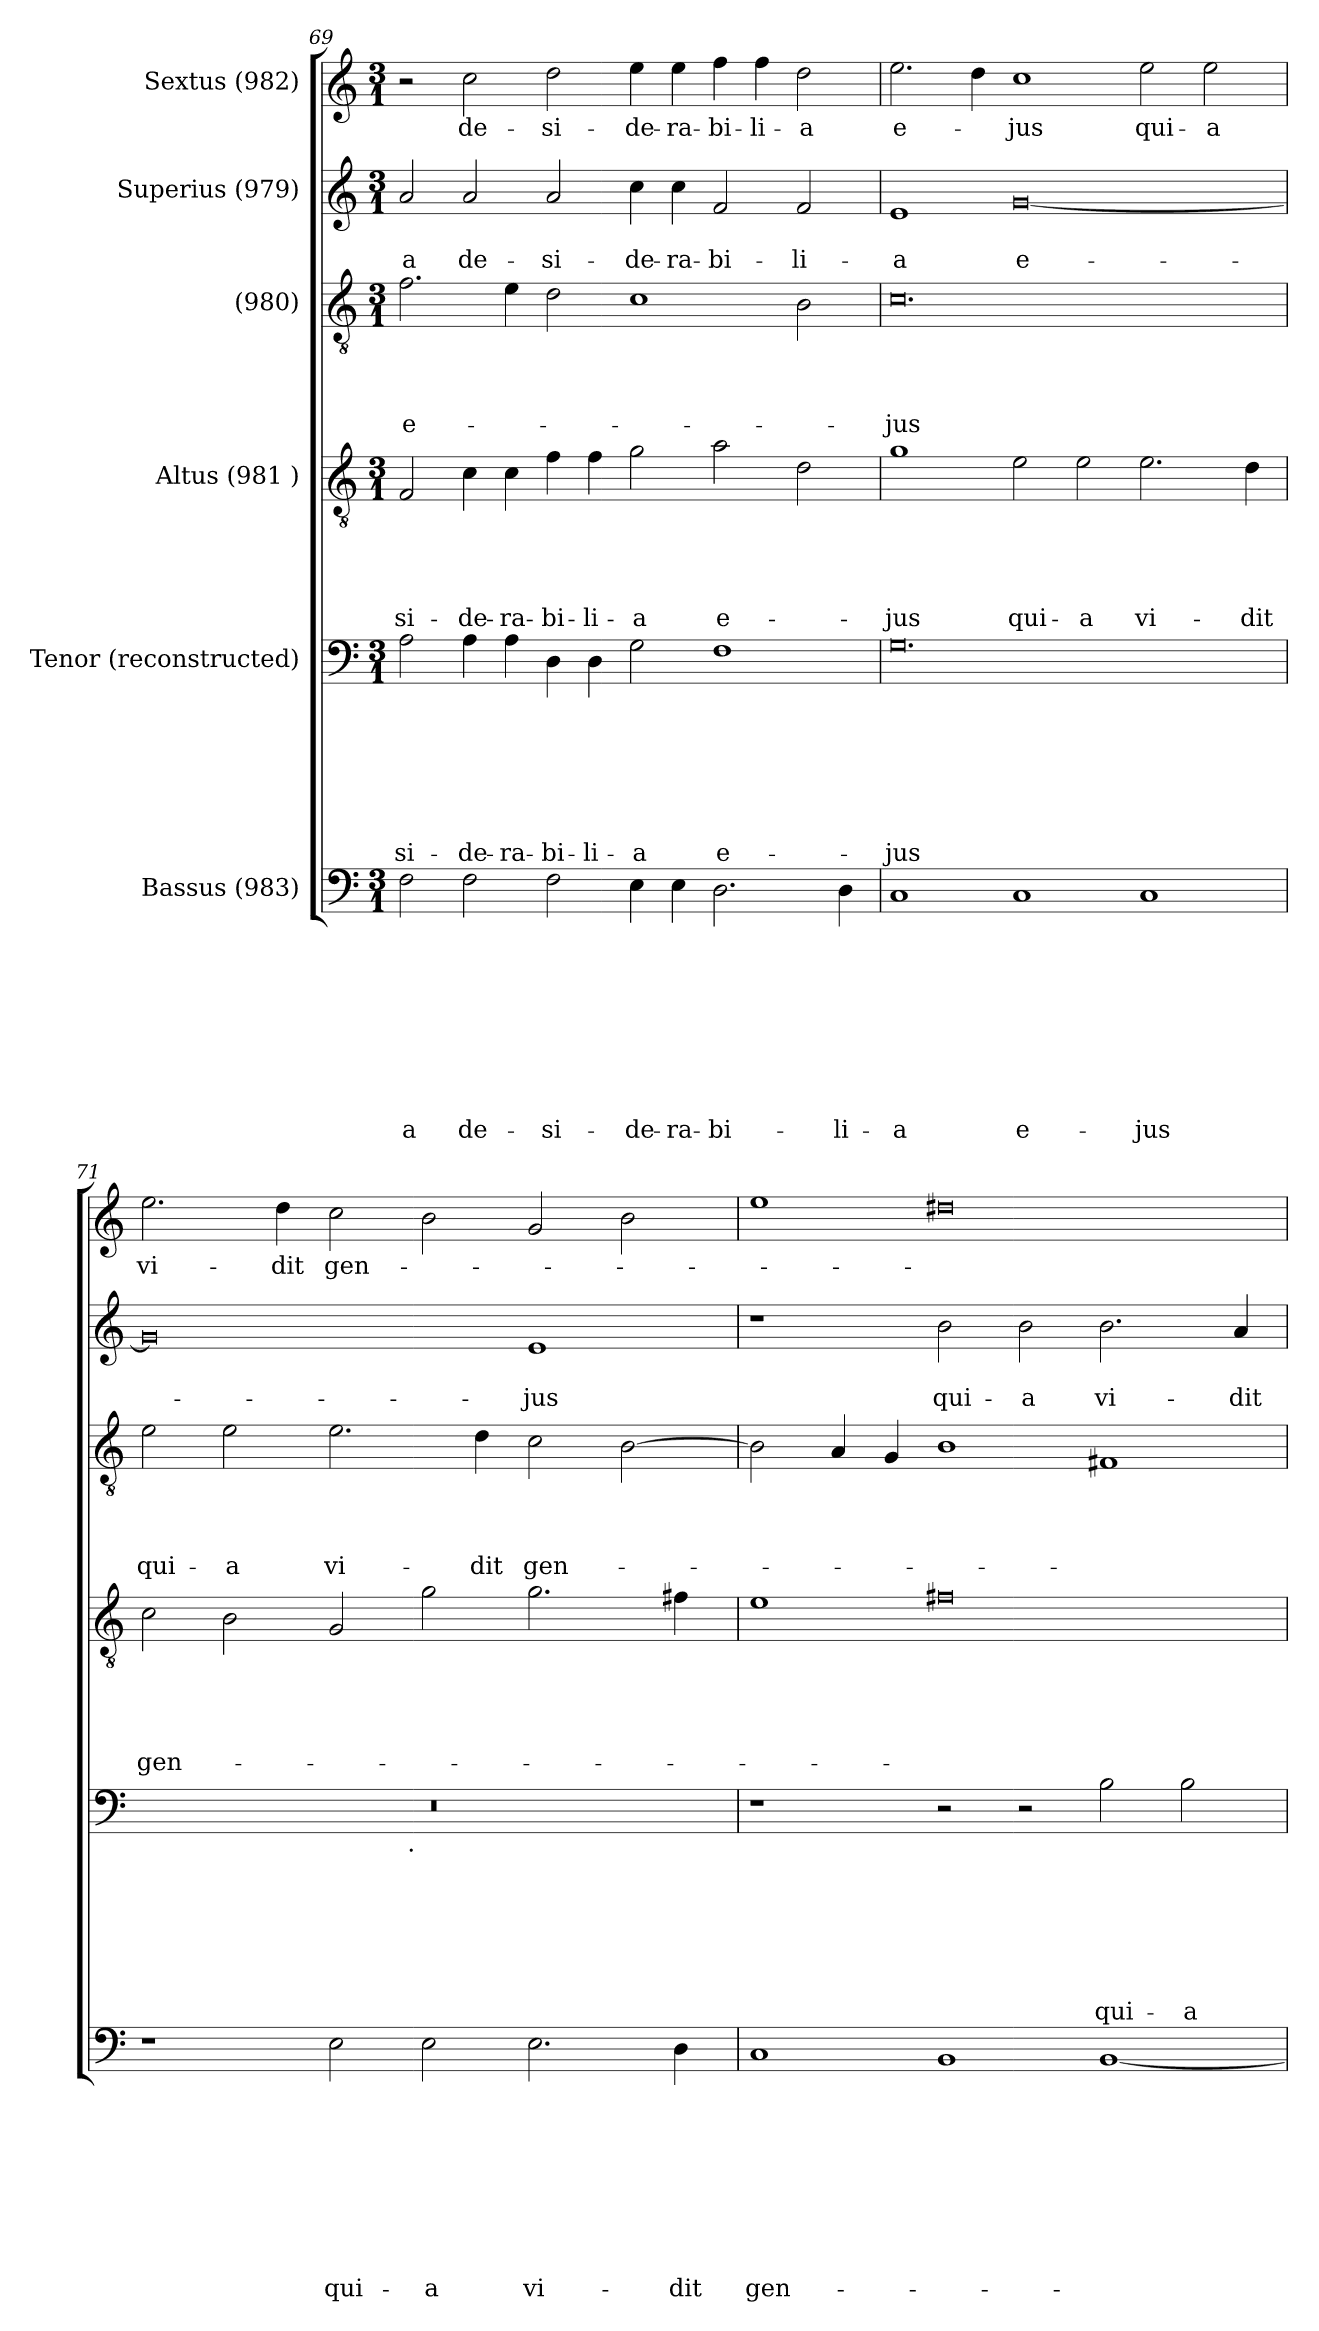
**kern	**text	**text	**text	**text	**text	**text	**text	**text	**text	**kern	**text	**text	**text	**text	**text	**text	**text	**kern	**text	**text	**text	**text	**text	**kern	**text	**text	**text	**text	**kern	**text	**text	**kern	**text
*part6	*part6	*part6	*part6	*part6	*part6	*part6	*part6	*part6	*part6	*part5	*part5	*part5	*part5	*part5	*part5	*part5	*part5	*part4	*part4	*part4	*part4	*part4	*part4	*part3	*part3	*part3	*part3	*part3	*part2	*part2	*part2	*part1	*part1
*staff6	*staff6	*staff6	*staff6	*staff6	*staff6	*staff6	*staff6	*staff6	*staff6	*staff5	*staff5	*staff5	*staff5	*staff5	*staff5	*staff5	*staff5	*staff4	*staff4	*staff4	*staff4	*staff4	*staff4	*staff3	*staff3	*staff3	*staff3	*staff3	*staff2	*staff2	*staff2	*staff1	*staff1
*I"Bassus (983)	*	*	*	*	*	*	*	*	*	*I"Tenor (reconstructed)	*	*	*	*	*	*	*	*I"Altus (981 )	*	*	*	*	*	*I"(980)	*	*	*	*	*I"Superius (979)	*	*	*I"Sextus (982)	*
*clefF4	*	*	*	*	*	*	*	*	*	*clefF4	*	*	*	*	*	*	*	*clefGv2	*	*	*	*	*	*clefGv2	*	*	*	*	*clefG2	*	*	*clefG2	*
*k[]	*	*	*	*	*	*	*	*	*	*k[]	*	*	*	*	*	*	*	*k[]	*	*	*	*	*	*k[]	*	*	*	*	*k[]	*	*	*k[]	*
*C:	*	*	*	*	*	*	*	*	*	*C:	*	*	*	*	*	*	*	*C:	*	*	*	*	*	*C:	*	*	*	*	*C:	*	*	*C:	*
*M3/1	*	*	*	*	*	*	*	*	*	*M3/1	*	*	*	*	*	*	*	*M3/1	*	*	*	*	*	*M3/1	*	*	*	*	*M3/1	*	*	*M3/1	*
=69	=69	=69	=69	=69	=69	=69	=69	=69	=69	=69	=69	=69	=69	=69	=69	=69	=69	=69	=69	=69	=69	=69	=69	=69	=69	=69	=69	=69	=69	=69	=69	=69	=69
!	!	!	!	!	!	!	!	!	!LO:LY:b	!	!	!	!	!	!	!	!LO:LY:b	!	!	!	!	!	!LO:LY:b	!	!	!	!	!LO:LY:b:rj	!	!	!LO:LY:b	!	!
2F\	.	.	.	.	.	.	.	.	-a	2A\	.	.	.	.	.	.	-si-	2F/	.	.	.	.	-si-	2.f\	.	.	.	e-	2a/	.	-a	2r	.
!	!	!	!	!	!	!	!	!	!LO:LY:b	!	!	!	!	!	!	!	!LO:LY:b	!	!	!	!	!	!LO:LY:b	!	!	!	!	!	!	!	!LO:LY:b	!	!LO:LY:b
2F\	.	.	.	.	.	.	.	.	de-	4A\	.	.	.	.	.	.	-de-	4c\	.	.	.	.	-de-	.	.	.	.	.	2a/	.	de-	2cc\	de-
!	!	!	!	!	!	!	!	!	!	!	!	!	!	!	!	!	!LO:LY:b:rj	!	!	!	!	!	!LO:LY:b:rj	!	!	!	!	!	!	!	!	!	!
.	.	.	.	.	.	.	.	.	.	4A\	.	.	.	.	.	.	-ra-	4c\	.	.	.	.	-ra-	4e\	.	.	.	.	.	.	.	.	.
!	!	!	!	!	!	!	!	!	!LO:LY:b	!	!	!	!	!	!	!	!LO:LY:b	!	!	!	!	!	!LO:LY:b	!	!	!	!	!	!	!	!LO:LY:b	!	!LO:LY:b
2F\	.	.	.	.	.	.	.	.	-si-	4D\	.	.	.	.	.	.	-bi-	4f\	.	.	.	.	-bi-	2d\	.	.	.	.	2a/	.	-si-	2dd\	-si-
!	!	!	!	!	!	!	!	!	!	!	!	!	!	!	!	!	!LO:LY:b	!	!	!	!	!	!LO:LY:b	!	!	!	!	!	!	!	!	!	!
.	.	.	.	.	.	.	.	.	.	4D\	.	.	.	.	.	.	-li-	4f\	.	.	.	.	-li-	.	.	.	.	.	.	.	.	.	.
!	!	!	!	!	!	!	!	!	!LO:LY:b	!	!	!	!	!	!	!	!LO:LY:b	!	!	!	!	!	!LO:LY:b	!	!	!	!	!	!	!	!LO:LY:b	!	!LO:LY:b
4E\	.	.	.	.	.	.	.	.	-de-	2G\	.	.	.	.	.	.	-a	2g\	.	.	.	.	-a	1c	.	.	.	.	4cc\	.	-de-	4ee\	-de-
!	!	!	!	!	!	!	!	!	!LO:LY:b:rj	!	!	!	!	!	!	!	!	!	!	!	!	!	!	!	!	!	!	!	!	!	!LO:LY:b:rj	!	!LO:LY:b:rj
4E\	.	.	.	.	.	.	.	.	-ra-	.	.	.	.	.	.	.	.	.	.	.	.	.	.	.	.	.	.	.	4cc\	.	-ra-	4ee\	-ra-
!	!	!	!	!	!	!	!	!	!LO:LY:b	!	!	!	!	!	!	!	!LO:LY:b	!	!	!	!	!	!LO:LY:b:rj	!	!	!	!	!	!	!	!LO:LY:b	!	!LO:LY:b
2.D\	.	.	.	.	.	.	.	.	-bi-	1F	.	.	.	.	.	.	e-	2a\	.	.	.	.	e-	.	.	.	.	.	2f/	.	-bi-	4ff\	-bi-
!	!	!	!	!	!	!	!	!	!	!	!	!	!	!	!	!	!	!	!	!	!	!	!	!	!	!	!	!	!	!	!	!	!LO:LY:b
.	.	.	.	.	.	.	.	.	.	.	.	.	.	.	.	.	.	.	.	.	.	.	.	.	.	.	.	.	.	.	.	4ff\	-li-
!	!	!	!	!	!	!	!	!	!	!	!	!	!	!	!	!	!	!	!	!	!	!	!	!	!	!	!	!	!	!	!LO:LY:b	!	!LO:LY:b
.	.	.	.	.	.	.	.	.	.	.	.	.	.	.	.	.	.	2d\	.	.	.	.	.	2B\	.	.	.	.	2f/	.	-li-	2dd\	-a
!	!	!	!	!	!	!	!	!	!LO:LY:b	!	!	!	!	!	!	!	!	!	!	!	!	!	!	!	!	!	!	!	!	!	!	!	!
4D\	.	.	.	.	.	.	.	.	-li-	.	.	.	.	.	.	.	.	.	.	.	.	.	.	.	.	.	.	.	.	.	.	.	.
=70	=70	=70	=70	=70	=70	=70	=70	=70	=70	=70	=70	=70	=70	=70	=70	=70	=70	=70	=70	=70	=70	=70	=70	=70	=70	=70	=70	=70	=70	=70	=70	=70	=70
!	!	!	!	!	!	!	!	!	!LO:LY:b:rj	!	!	!	!	!	!	!	!LO:LY:b	!	!	!	!	!	!LO:LY:b	!	!	!	!	!LO:LY:b	!	!	!LO:LY:b:rj	!	!LO:LY:b:rj
1C	.	.	.	.	.	.	.	.	-a	0.G	.	.	.	.	.	.	-jus	1g	.	.	.	.	-jus	0.c	.	.	.	-jus	1e	.	-a	2.ee\	e-
.	.	.	.	.	.	.	.	.	.	.	.	.	.	.	.	.	.	.	.	.	.	.	.	.	.	.	.	.	.	.	.	4dd\	.
!	!	!	!	!	!	!	!	!	!LO:LY:b:rj	!	!	!	!	!	!	!	!	!	!	!	!	!	!LO:LY:b	!	!	!	!	!	!	!	!LO:LY:b:rj	!	!LO:LY:b
1C	.	.	.	.	.	.	.	.	e-	.	.	.	.	.	.	.	.	2e\	.	.	.	.	qui-	.	.	.	.	.	[<0g	.	e-	1cc	-jus
!	!	!	!	!	!	!	!	!	!	!	!	!	!	!	!	!	!	!	!	!	!	!	!LO:LY:b	!	!	!	!	!	!	!	!	!	!
.	.	.	.	.	.	.	.	.	.	.	.	.	.	.	.	.	.	2e\	.	.	.	.	-a	.	.	.	.	.	.	.	.	.	.
!	!	!	!	!	!	!	!	!	!LO:LY:b	!	!	!	!	!	!	!	!	!	!	!	!	!	!LO:LY:b	!	!	!	!	!	!	!	!	!	!LO:LY:b
1C	.	.	.	.	.	.	.	.	-jus	.	.	.	.	.	.	.	.	2.e\	.	.	.	.	vi-	.	.	.	.	.	.	.	.	2ee\	qui-
!	!	!	!	!	!	!	!	!	!	!	!	!	!	!	!	!	!	!	!	!	!	!	!	!	!	!	!	!	!	!	!	!	!LO:LY:b
.	.	.	.	.	.	.	.	.	.	.	.	.	.	.	.	.	.	.	.	.	.	.	.	.	.	.	.	.	.	.	.	2ee\	-a
!	!	!	!	!	!	!	!	!	!	!	!	!	!	!	!	!	!	!	!	!	!	!	!LO:LY:b	!	!	!	!	!	!	!	!	!	!
.	.	.	.	.	.	.	.	.	.	.	.	.	.	.	.	.	.	4d\	.	.	.	.	-dit	.	.	.	.	.	.	.	.	.	.
=71	=71	=71	=71	=71	=71	=71	=71	=71	=71	=71	=71	=71	=71	=71	=71	=71	=71	=71	=71	=71	=71	=71	=71	=71	=71	=71	=71	=71	=71	=71	=71	=71	=71
!	!	!	!	!	!	!	!	!	!	!	!	!	!	!	!	!	!	!	!	!	!	!	!LO:LY:b	!	!	!	!	!LO:LY:b	!	!	!	!	!LO:LY:b
*	*	*	*	*	*	*	*	*	*	*^	*	*	*	*	*	*	*	*	*	*	*	*	*	*	*	*	*	*	*	*	*	*	*
1r	.	.	.	.	.	.	.	.	.	0.r	1ryy	.	.	.	.	.	.	.	2c\	.	.	.	.	gen-	2e\	.	.	.	qui-	0g]	.	.	2.ee\	vi-
!	!	!	!	!	!	!	!	!	!	!	!	!	!	!	!	!	!	!	!	!	!	!	!	!	!	!	!	!	!LO:LY:b	!	!	!	!	!
.	.	.	.	.	.	.	.	.	.	.	.	.	.	.	.	.	.	.	2B\	.	.	.	.	.	2e\	.	.	.	-a	.	.	.	.	.
!	!	!	!	!	!	!	!	!	!	!	!	!	!	!	!	!	!	!	!	!	!	!	!	!	!	!	!	!	!	!	!	!	!	!LO:LY:b
.	.	.	.	.	.	.	.	.	.	.	.	.	.	.	.	.	.	.	.	.	.	.	.	.	.	.	.	.	.	.	.	.	4dd\	-dit
!	!	!	!	!	!	!	!	!	!LO:LY:b	!	!	!	!	!	!	!	!	!	!	!	!	!	!	!	!	!	!	!	!LO:LY:b	!	!	!	!	!LO:LY:b
2E\	.	.	.	.	.	.	.	.	qui-	.	4...ryy	.	.	.	.	.	.	.	2G/	.	.	.	.	.	2.e\	.	.	.	vi-	.	.	.	2cc\	gen-
!	!	!	!	!	!	!	!	!	!	!	!LO:TX:b:t=.	!	!	!	!	!	!	!	!	!	!	!	!	!	!	!	!	!	!	!	!	!	!	!
.	.	.	.	.	.	.	.	.	.	.	1ryy	.	.	.	.	.	.	.	.	.	.	.	.	.	.	.	.	.	.	.	.	.	.	.
!	!	!	!	!	!	!	!	!	!LO:LY:b	!	!	!	!	!	!	!	!	!	!	!	!	!	!	!	!	!	!	!	!	!	!	!	!	!
2E\	.	.	.	.	.	.	.	.	-a	.	.	.	.	.	.	.	.	.	2g\	.	.	.	.	.	.	.	.	.	.	.	.	.	2b\	.
!	!	!	!	!	!	!	!	!	!	!	!	!	!	!	!	!	!	!	!	!	!	!	!	!	!	!	!	!	!LO:LY:b	!	!	!	!	!
.	.	.	.	.	.	.	.	.	.	.	.	.	.	.	.	.	.	.	.	.	.	.	.	.	4d\	.	.	.	-dit	.	.	.	.	.
!	!	!	!	!	!	!	!	!	!LO:LY:b	!	!	!	!	!	!	!	!	!	!	!	!	!	!	!	!	!	!	!	!LO:LY:b	!	!	!LO:LY:b	!	!
2.E\	.	.	.	.	.	.	.	.	vi-	.	.	.	.	.	.	.	.	.	2.g\	.	.	.	.	.	2c\	.	.	.	gen-	1e	.	-jus	2g/	.
.	.	.	.	.	.	.	.	.	.	.	2ryy	.	.	.	.	.	.	.	.	.	.	.	.	.	.	.	.	.	.	.	.	.	.	.
.	.	.	.	.	.	.	.	.	.	.	.	.	.	.	.	.	.	.	.	.	.	.	.	.	[<2B\	.	.	.	.	.	.	.	2b\	.
!	!	!	!	!	!	!	!	!	!LO:LY:b	!	!	!	!	!	!	!	!	!	!	!	!	!	!	!	!	!	!	!	!	!	!	!	!	!
4D\	.	.	.	.	.	.	.	.	-dit	.	.	.	.	.	.	.	.	.	4f#X\	.	.	.	.	.	.	.	.	.	.	.	.	.	.	.
.	.	.	.	.	.	.	.	.	.	.	32ryy	.	.	.	.	.	.	.	.	.	.	.	.	.	.	.	.	.	.	.	.	.	.	.
!!LO:LB:g=z
=72	=72	=72	=72	=72	=72	=72	=72	=72	=72	=72	=72	=72	=72	=72	=72	=72	=72	=72	=72	=72	=72	=72	=72	=72	=72	=72	=72	=72	=72	=72	=72	=72	=72	=72
!	!	!	!	!	!	!	!	!	!LO:LY:b	!	!	!	!	!	!	!	!	!	!	!	!	!	!	!	!	!	!	!	!	!	!	!	!	!
*	*	*	*	*	*	*	*	*	*	*v	*v	*	*	*	*	*	*	*	*	*	*	*	*	*	*	*	*	*	*	*	*	*	*	*
1C	.	.	.	.	.	.	.	.	gen-	1r	.	.	.	.	.	.	.	1e	.	.	.	.	.	2B\]	.	.	.	.	1r	.	.	1ee	.
.	.	.	.	.	.	.	.	.	.	.	.	.	.	.	.	.	.	.	.	.	.	.	.	4A/	.	.	.	.	.	.	.	.	.
.	.	.	.	.	.	.	.	.	.	.	.	.	.	.	.	.	.	.	.	.	.	.	.	4G/	.	.	.	.	.	.	.	.	.
!	!	!	!	!	!	!	!	!	!	!	!	!	!	!	!	!	!	!	!	!	!	!	!	!	!	!	!	!	!	!	!LO:LY:b	!	!
1BB	.	.	.	.	.	.	.	.	.	2r	.	.	.	.	.	.	.	0f#X	.	.	.	.	.	1B	.	.	.	.	2b\	.	qui-	0dd#X	.
!	!	!	!	!	!	!	!	!	!	!	!	!	!	!	!	!	!	!	!	!	!	!	!	!	!	!	!	!	!	!	!LO:LY:b	!	!
.	.	.	.	.	.	.	.	.	.	2r	.	.	.	.	.	.	.	.	.	.	.	.	.	.	.	.	.	.	2b\	.	-a	.	.
!	!	!	!	!	!	!	!	!	!	!	!	!	!	!	!	!	!LO:LY:b	!	!	!	!	!	!	!	!	!	!	!	!	!	!LO:LY:b	!	!
[<1BB	.	.	.	.	.	.	.	.	.	2B\	.	.	.	.	.	.	qui-	.	.	.	.	.	.	1F#X	.	.	.	.	2.b\	.	vi-	.	.
!	!	!	!	!	!	!	!	!	!	!	!	!	!	!	!	!	!LO:LY:b	!	!	!	!	!	!	!	!	!	!	!	!	!	!	!	!
.	.	.	.	.	.	.	.	.	.	2B\	.	.	.	.	.	.	-a	.	.	.	.	.	.	.	.	.	.	.	.	.	.	.	.
!	!	!	!	!	!	!	!	!	!	!	!	!	!	!	!	!	!	!	!	!	!	!	!	!	!	!	!	!	!	!	!LO:LY:b	!	!
.	.	.	.	.	.	.	.	.	.	.	.	.	.	.	.	.	.	.	.	.	.	.	.	.	.	.	.	.	4a/	.	-dit	.	.
=	=	=	=	=	=	=	=	=	=	=	=	=	=	=	=	=	=	=	=	=	=	=	=	=	=	=	=	=	=	=	=	=	=
*-	*-	*-	*-	*-	*-	*-	*-	*-	*-	*-	*-	*-	*-	*-	*-	*-	*-	*-	*-	*-	*-	*-	*-	*-	*-	*-	*-	*-	*-	*-	*-	*-	*-
